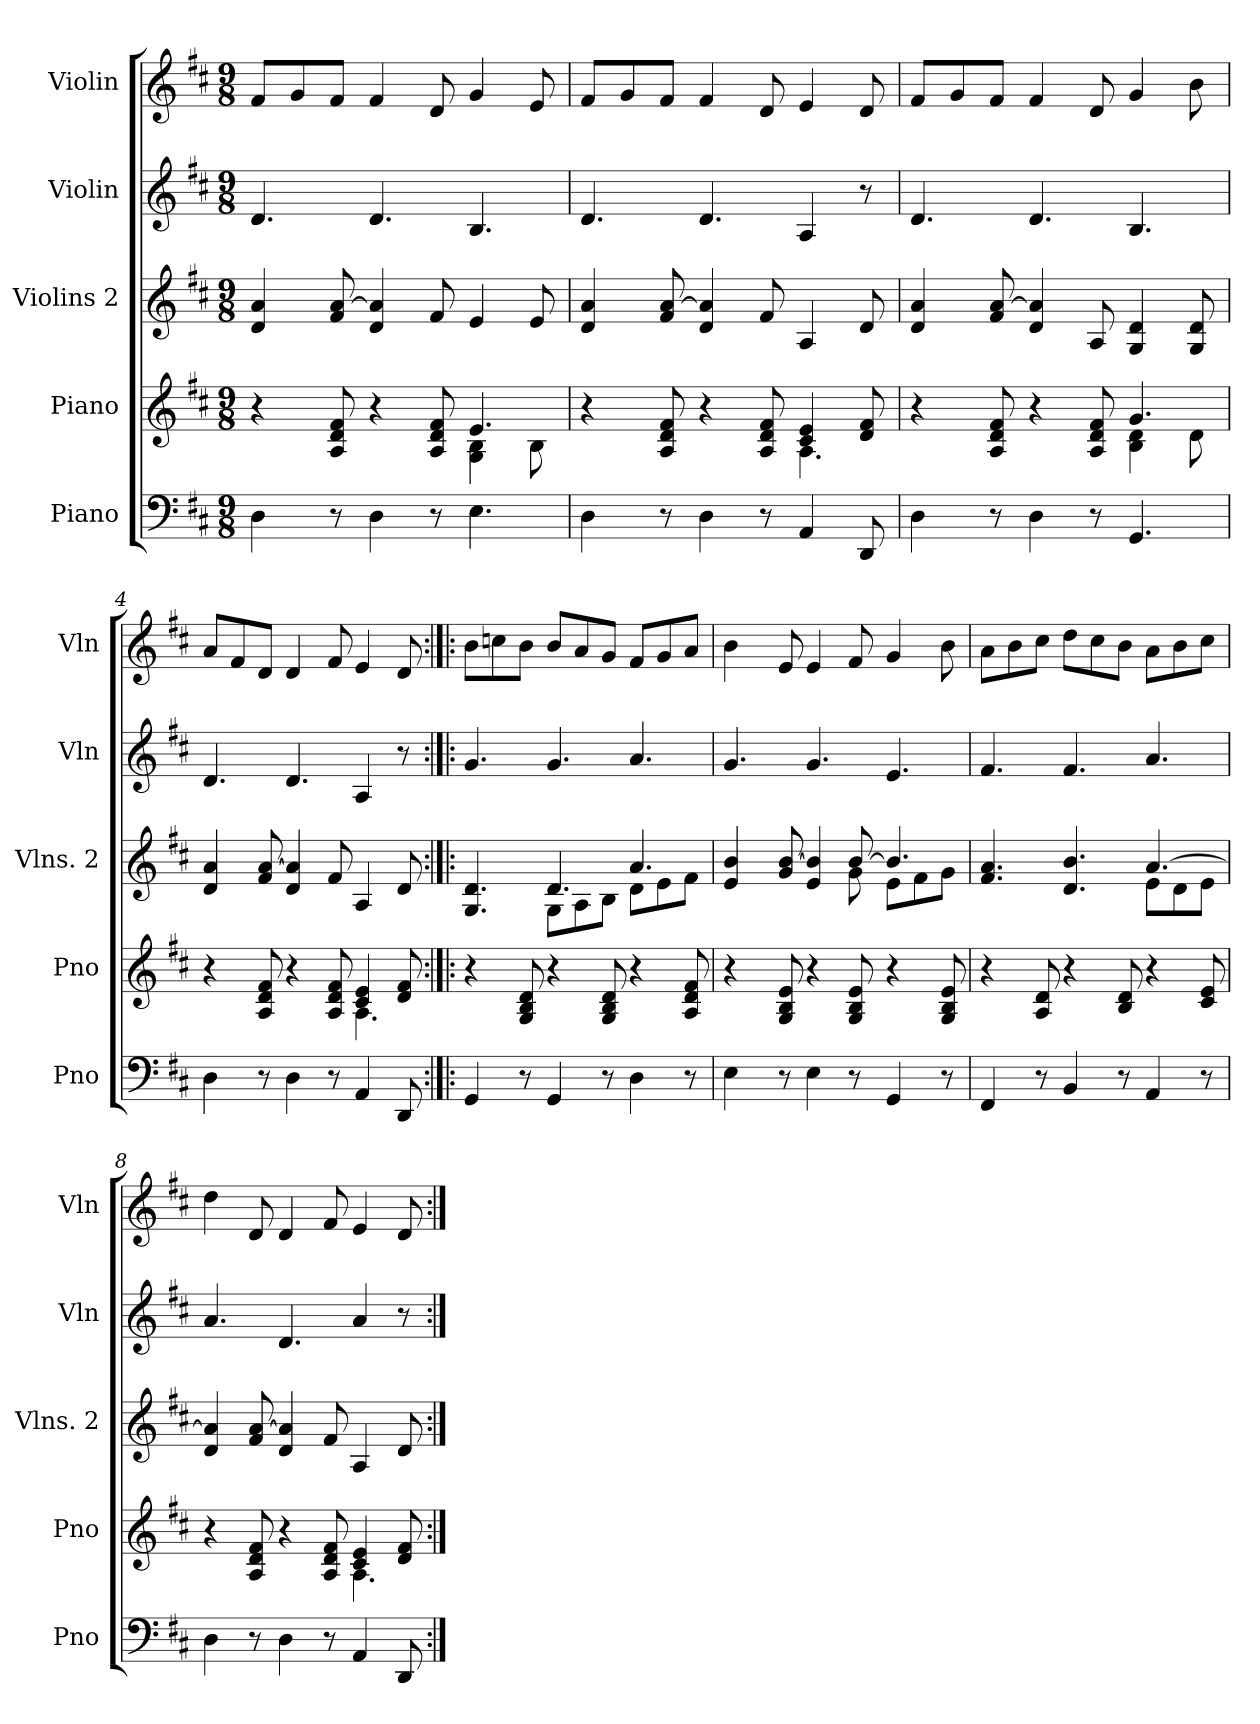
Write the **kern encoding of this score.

**kern	**kern	**kern	**kern	**kern
*part5	*part4	*part3	*part2	*part1
*staff5	*staff4	*staff3	*staff2	*staff1
*I"Piano	*I"Piano	*I"Violins 2	*I"Violin	*I"Violin
*I'Pno	*I'Pno	*I'Vlns. 2	*I'Vln	*I'Vln
*clefF4	*clefG2	*clefG2	*clefG2	*clefG2
*k[f#c#]	*k[f#c#]	*k[f#c#]	*k[f#c#]	*k[f#c#]
*M9/8	*M9/8	*M9/8	*M9/8	*M9/8
=1	=1	=1	=1	=1
*	*^	*	*	*
4D\	4r	2.ryy	4d/ 4a/	4.d/	8f#/L
.	.	.	.	.	8g/
8r	8A/ 8d/ 8f#/	.	8f#/ [8a/	.	8f#/J
4D\	4r	.	4d/ 4a/]	4.d/	4f#/
8r	8A/ 8d/ 8f#/	.	8f#/	.	8d/
4.E\	4.e/	4G\ 4B\	4e/	4.B/	4g/
.	.	8B\	8e/	.	8e/
=2	=2	=2	=2	=2	=2
4D\	4r	2.ryy	4d/ 4a/	4.d/	8f#/L
.	.	.	.	.	8g/
8r	8A/ 8d/ 8f#/	.	8f#/ [8a/	.	8f#/J
4D\	4r	.	4d/ 4a/]	4.d/	4f#/
8r	8A/ 8d/ 8f#/	.	8f#/	.	8d/
4AA/	4c#/ 4e/	4.A\	4A/	4A/	4e/
8DD/	8d/ 8f#/	.	8d/	8r	8d/
=3	=3	=3	=3	=3	=3
4D\	4r	2.ryy	4d/ 4a/	4.d/	8f#/L
.	.	.	.	.	8g/
8r	8A/ 8d/ 8f#/	.	8f#/ [8a/	.	8f#/J
4D\	4r	.	4d/ 4a/]	4.d/	4f#/
8r	8A/ 8d/ 8f#/	.	8A/	.	8d/
4.GG/	4.g/	4B\ 4d\	4G/ 4d/	4.B/	4g/
.	.	8d\	8G/ 8d/	.	8b\
!!LO:LB:g=z
=4	=4	=4	=4	=4	=4
4D\	4r	2.ryy	4d/ 4a/	4.d/	8a/L
.	.	.	.	.	8f#/
8r	8A/ 8d/ 8f#/	.	8f#/ [8a/	.	8d/J
4D\	4r	.	4d/ 4a/]	4.d/	4d/
8r	8A/ 8d/ 8f#/	.	8f#/	.	8f#/
4AA/	4c#/ 4e/	4.A\	4A/	4A/	4e/
8DD/	8d/ 8f#/	.	8d/	8r	8d/
*	*v	*v	*	*	*
=5:|!|:	=5:|!|:	=5:|!|:	=5:|!|:	=5:|!|:
*	*	*^	*	*
4GG/	4r	4.G/ 4.d/	4.ryy	4.g/	8b\L
.	.	.	.	.	8ccn\
8r	8G/ 8B/ 8d/	.	.	.	8b\J
4GG/	4r	4.d/	8G\L	4.g/	8b/L
.	.	.	8A\	.	8a/
8r	8G/ 8B/ 8d/	.	8B\J	.	8g/J
4D\	4r	4.a/	8d\L	4.a/	8f#/L
.	.	.	8e\	.	8g/
8r	8A/ 8d/ 8f#/	.	8f#\J	.	8a/J
=6	=6	=6	=6	=6	=6
4E\	4r	4e/ 4b/	8ryy	4.g/	4b\
*	*	*v	*v	*	*
8r	8G/ 8B/ 8e/	8g/ [8b/	.	8e/
4E\	4r	4e/ 4b/]	4.g/	4e/
*	*	*^	*	*
8r	8G/ 8B/ 8e/	[8b/	8g\	.	8f#/
4GG/	4r	4.b/]	8e\L	4.e/	4g/
.	.	.	8f#\	.	.
8r	8G/ 8B/ 8e/	.	8g\J	.	8b\
!!LO:PB:g=z
=7	=7	=7	=7	=7	=7
4FF#/	4r	4.f#/ 4.a/	2.ryy	4.f#/	8a\L
.	.	.	.	.	8b\
8r	8A/ 8d/	.	.	.	8cc#\J
4BB/	4r	4.d/ 4.b/	.	4.f#/	8dd\L
.	.	.	.	.	8cc#\
8r	8B/ 8d/	.	.	.	8b\J
4AA/	4r	[4.a/	8e\L	4.a/	8a\L
.	.	.	8d\	.	8b\
8r	8c#/ 8e/	.	8e\J	.	8cc#\J
*	*	*v	*v	*	*
=8	=8	=8	=8	=8
*	*^	*	*	*
4D\	4r	2.ryy	4d/ 4a/]	4.a/	4dd\
8r	8A/ 8d/ 8f#/	.	8f#/ [8a/	.	8d/
4D\	4r	.	4d/ 4a/]	4.d/	4d/
8r	8A/ 8d/ 8f#/	.	8f#/	.	8f#/
4AA/	4c#/ 4e/	4.A\	4A/	4a/	4e/
8DD/	8d/ 8f#/	.	8d/	8r	8d/
*	*v	*v	*	*	*
=:|!	=:|!	=:|!	=:|!	=:|!
*-	*-	*-	*-	*-
